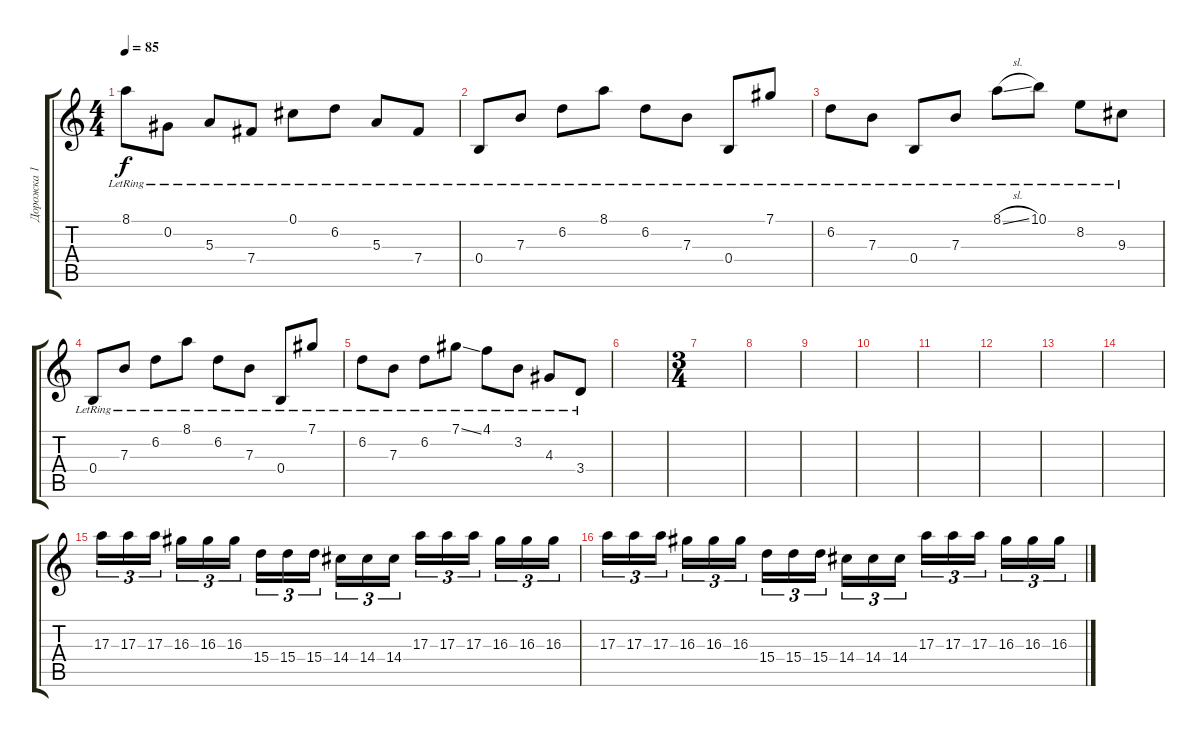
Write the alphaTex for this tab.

\track ("Дорожка 1" "Дорожка 1") {instrument electricguitarjazz}
\staff {score tabs}
\tuning (Db4 Ab3 E3 B2 Gb2 Db2) {hide}
\ts (4 4)
\tempo 85
\clef g2
\ks c
8.1{lr}.8{dy f} 0.2{lr}.8 5.3{lr}.8 7.4{lr}.8 0.1{lr}.8 6.2{lr}.8 5.3{lr}.8 7.4{lr}.8 |
0.4{lr}.8 7.3{lr}.8 6.2{lr}.8 8.1{lr}.8 6.2{lr}.8 7.3{lr}.8 0.4{lr}.8 7.1{lr}.8 |
6.2{lr}.8 7.3{lr}.8 0.4{lr}.8 7.3{lr}.8 8.1{sl lr}.8 10.1{lr}.8 8.2{lr}.8 9.3{lr}.8 |
0.4{lr}.8 7.3{lr}.8 6.2{lr}.8 8.1{lr}.8 6.2{lr}.8 7.3{lr}.8 0.4{lr}.8 7.1{lr}.8 |
6.2{lr}.8 7.3{lr}.8 6.2{lr}.8 7.1{ss lr}.8 4.1{lr}.8 3.2{lr}.8 4.3{lr}.8 3.4{lr}.8 |
|
\ts (3 4)
|
|
|
|
|
|
|
|
17.3.16{tu (3 2)} 17.3.16{tu (3 2)} 17.3.16{tu (3 2) beam splitsecondary} 16.3.16{tu (3 2)} 16.3.16{tu (3 2)} 16.3.16{tu (3 2)} 15.4.16{tu (3 2)} 15.4.16{tu (3 2)} 15.4.16{tu (3 2) beam splitsecondary} 14.4.16{tu (3 2)} 14.4.16{tu (3 2)} 14.4.16{tu (3 2)} 17.3.16{tu (3 2)} 17.3.16{tu (3 2)} 17.3.16{tu (3 2) beam splitsecondary} 16.3.16{tu (3 2)} 16.3.16{tu (3 2)} 16.3.16{tu (3 2)} |
17.3.16{tu (3 2)} 17.3.16{tu (3 2)} 17.3.16{tu (3 2) beam splitsecondary} 16.3.16{tu (3 2)} 16.3.16{tu (3 2)} 16.3.16{tu (3 2)} 15.4.16{tu (3 2)} 15.4.16{tu (3 2)} 15.4.16{tu (3 2) beam splitsecondary} 14.4.16{tu (3 2)} 14.4.16{tu (3 2)} 14.4.16{tu (3 2)} 17.3.16{tu (3 2)} 17.3.16{tu (3 2)} 17.3.16{tu (3 2) beam splitsecondary} 16.3.16{tu (3 2)} 16.3.16{tu (3 2)} 16.3.16{tu (3 2)}
